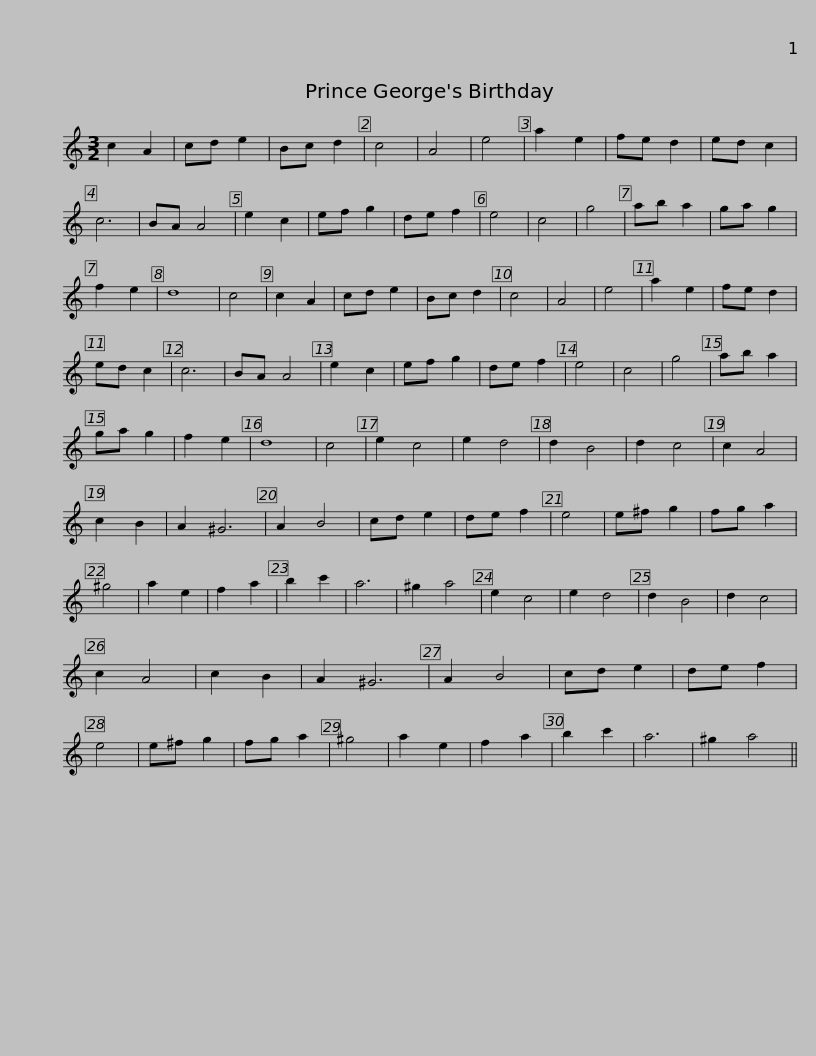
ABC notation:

X:1
L:1/8
M:3/2
I:linebreak $
K:C
V:1 treble
V:1
 c2 A2 | cd e2 | Bc d2 | c4 | A4 | %5
 e4 | a2 e2 | fe d2 | ed c2 | c6 | %10
 BA A4 | e2 c2 | ef g2 | de f2 | e4 | %15
 c4 |$ g4 | ab a2 | ga g2 | f2 e2 | %20
 d8 | c4 | c2 A2 | cd e2 | Bc d2 | %25
 c4 | A4 | e4 | a2 e2 | fe d2 | %30
 ed c2 | c6 |$ BA A4 | e2 c2 | ef g2 | %35
 de f2 | e4 | c4 | g4 | ab a2 | %40
 ga g2 | f2 e2 | d8 | c4 | e2 c4 | %45
 e2 d4 | d2 B4 | d2 c4 |$ c2 A4 | c2 B2 | %50
 A2 ^G6 | A2 B4 | cd e2 | de f2 | e4 | %55
 e^f g2 | fg a2 | ^g4 | a2 e2 | f2 a2 | %60
 b2 c'2 | a6 | ^g2 a4 | e2 c4 |$ e2 d4 | %65
 d2 B4 | d2 c4 | c2 A4 | c2 B2 | A2 ^G6 | %70
 A2 B4 | cd e2 | de f2 | e4 | e^f g2 | %75
 fg a2 | ^g4 | a2 e2 | f2 a2 | b2 c'2 |$ %80
 a6 | ^g2 a4 || %82
